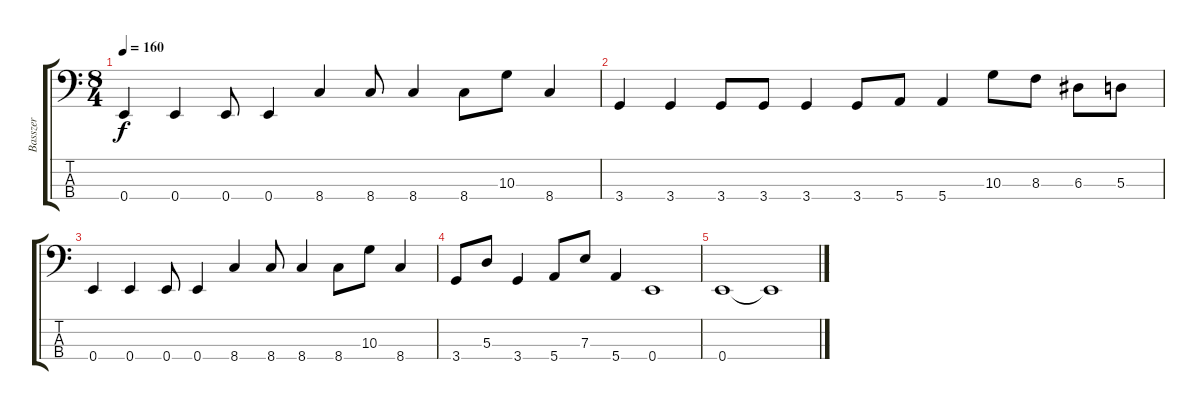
\track ("Basszer" "Basszer") {instrument electricbassfinger}
\staff {score tabs}
\tuning (G2 D2 A1 E1) {hide}
\ts (8 4)
\tempo 160
\clef f4
\ks c
0.4.4{dy f} 0.4.4 0.4.8 0.4.4 8.4.4 8.4.8 8.4.4 8.4.8 10.3.8 8.4.4 |
3.4.4 3.4.4 3.4.8 3.4.8 3.4.4 3.4.8 5.4.8 5.4.4 10.3.8 8.3.8 6.3.8 5.3.8 |
0.4.4 0.4.4 0.4.8 0.4.4 8.4.4 8.4.8 8.4.4 8.4.8 10.3.8 8.4.4 |
3.4.8 5.3.8 3.4.4 5.4.8 7.3.8 5.4.4 0.4.1 |
0.4.1 0.4{t}.1
